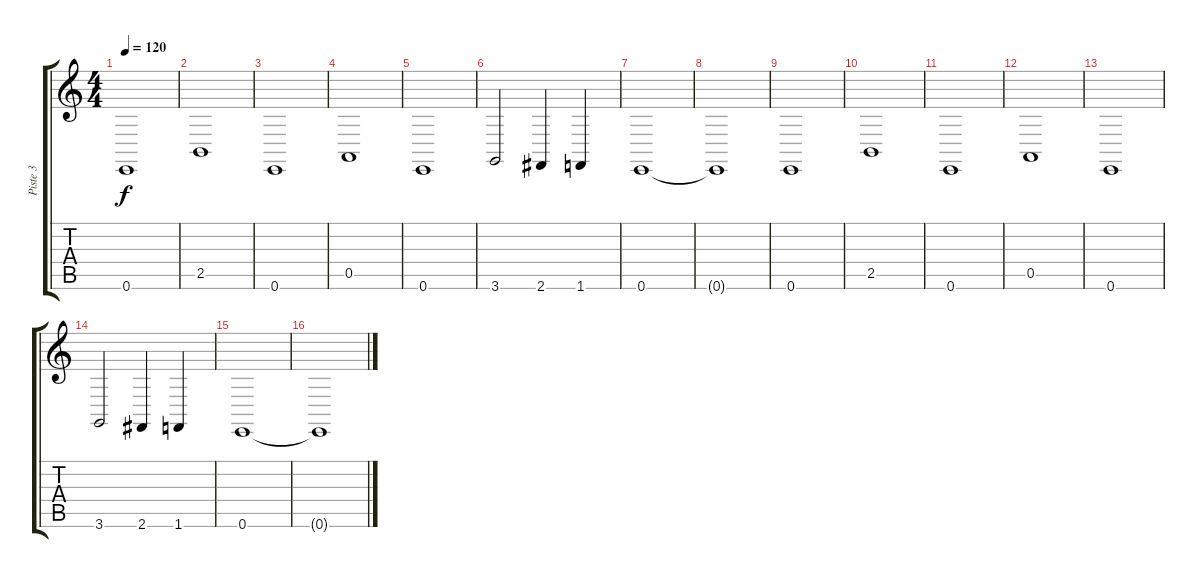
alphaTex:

\track ("Piste 3" "Piste 3") {instrument pad4choir}
\staff {score tabs}
\tuning (E4 B3 G3 D3 A2 E2) {hide}
\ts (4 4)
\tempo 120
\clef g2
\ks c
0.6.1{dy f} |
2.5.1 |
0.6.1 |
0.5.1 |
0.6.1 |
3.6.2 2.6.4 1.6.4 |
0.6.1 |
0.6{t}.1 |
0.6.1 |
2.5.1 |
0.6.1 |
0.5.1 |
0.6.1 |
3.6.2 2.6.4 1.6.4 |
0.6.1 |
0.6{t}.1
